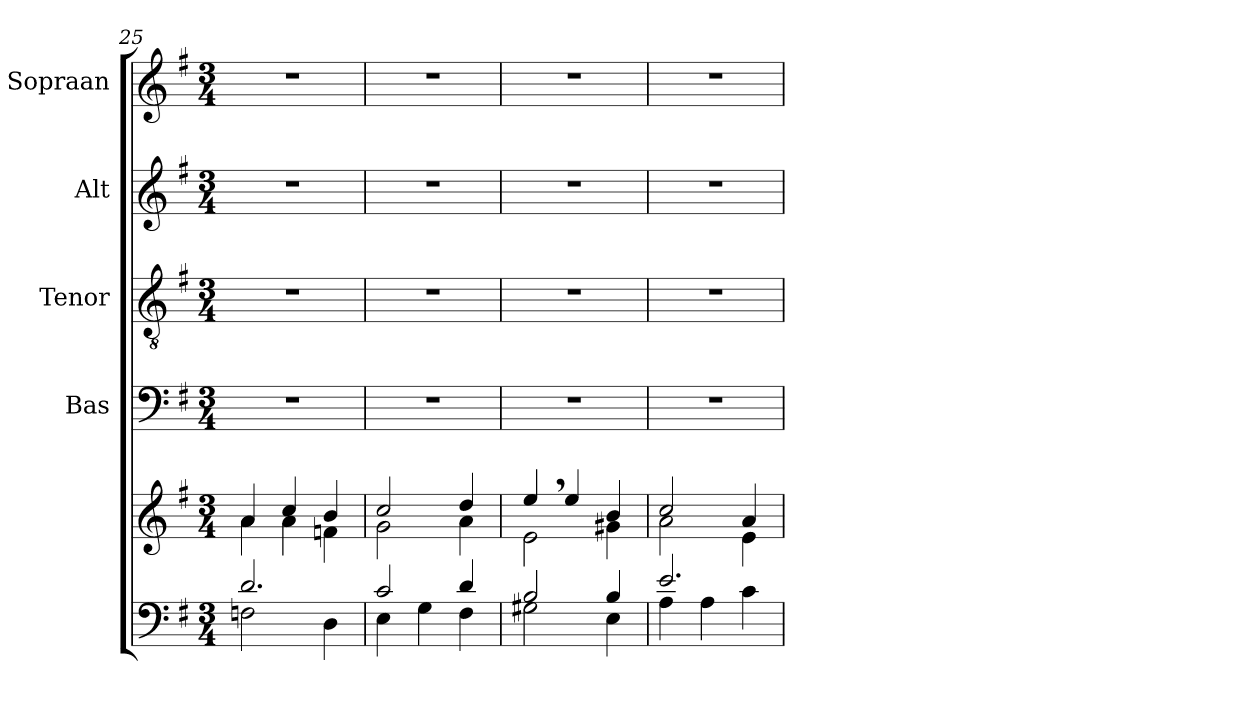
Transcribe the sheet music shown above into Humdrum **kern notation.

**kern	**kern	**kern	**kern	**kern	**kern
*part5	*part5	*part4	*part3	*part2	*part1
*staff6	*staff5	*staff4	*staff3	*staff2	*staff1
*	*	*I"Bas	*I"Tenor	*I"Alt	*I"Sopraan
*clefF4	*clefG2	*clefF4	*clefGv2	*clefG2	*clefG2
*k[f#]	*k[f#]	*k[f#]	*k[f#]	*k[f#]	*k[f#]
*G:	*G:	*G:	*G:	*G:	*G:
*M3/4	*M3/4	*M3/4	*M3/4	*M3/4	*M3/4
=25	=25	=25	=25	=25	=25
*^	*^	*	*	*	*
2.d/	2Fn\	4a/	4a\	2.r	2.r	2.r	2.r
.	.	4cc/	4a\	.	.	.	.
.	4D\	4b/	4fn\	.	.	.	.
!!LO:LB:g=z
=26	=26	=26	=26	=26	=26	=26	=26
2c/	4E\	2cc/	2g\	2.r	2.r	2.r	2.r
.	4G\	.	.	.	.	.	.
4d/	4F#\	4dd/	4a\	.	.	.	.
=27	=27	=27	=27	=27	=27	=27	=27
2B/	2G#X\	4ee,>/	2e\	2.r	2.r	2.r	2.r
.	.	4ee/	.	.	.	.	.
4B/	4E\	4b/	4g#X\	.	.	.	.
=28	=28	=28	=28	=28	=28	=28	=28
2.e/	4A\	2cc/	2a\	2.r	2.r	2.r	2.r
.	4A\	.	.	.	.	.	.
.	4c\	4a/	4e\	.	.	.	.
*v	*v	*	*	*	*	*	*
*	*v	*v	*	*	*	*
=	=	=	=	=	=
*-	*-	*-	*-	*-	*-
